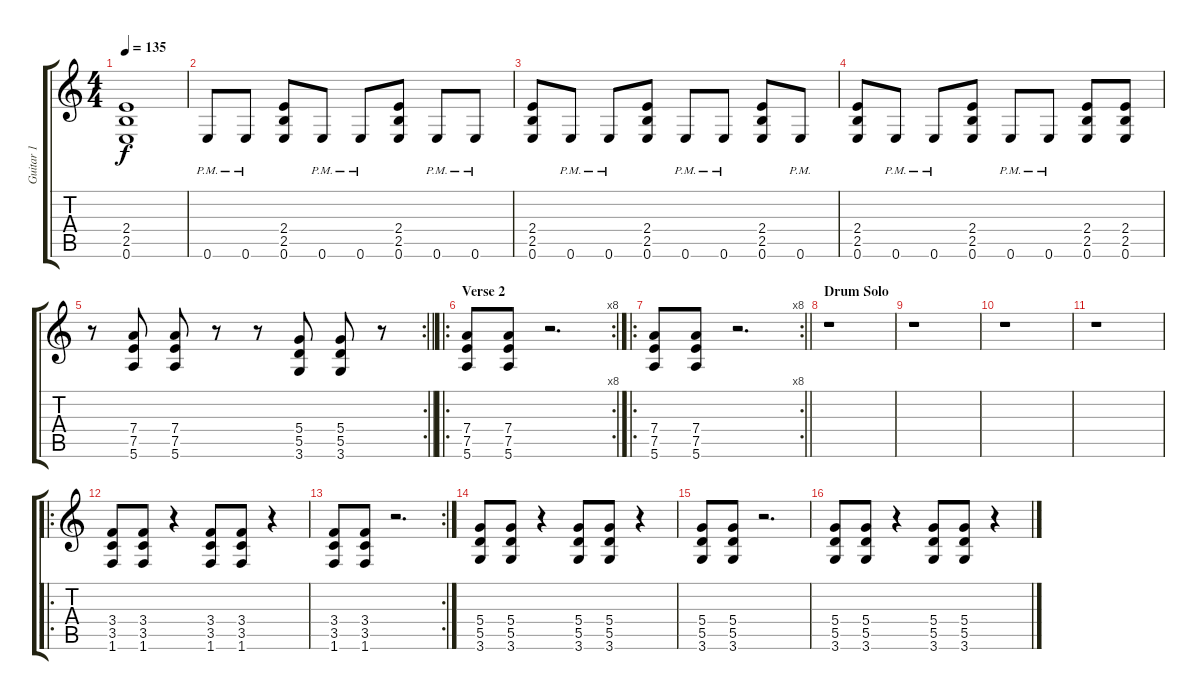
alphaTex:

\track ("Guitar 1" "Guitar 1") {instrument distortionguitar}
\staff {score tabs}
\tuning (E4 B3 G3 D3 A2 E2) {hide}
\ts (4 4)
\tempo 135
\clef g2
\ks c
(2.4 2.5 0.6).1{dy f} |
0.6{pm}.8 0.6{pm}.8 (2.4 2.5 0.6).8 0.6{pm}.8 0.6{pm}.8 (2.4 2.5 0.6).8 0.6{pm}.8 0.6{pm}.8 |
(2.4 2.5 0.6).8 0.6{pm}.8 0.6{pm}.8 (2.4 2.5 0.6).8 0.6{pm}.8 0.6{pm}.8 (2.4 2.5 0.6).8 0.6{pm}.8 |
(2.4 2.5 0.6).8 0.6{pm}.8 0.6{pm}.8 (2.4 2.5 0.6).8 0.6{pm}.8 0.6{pm}.8 (2.4 2.5 0.6).8 (2.4 2.5 0.6).8 |
\rc 2
\barLineRight lightlight
r.8 (7.4 7.5 5.6).8 (7.4 7.5 5.6).8 r.8 r.8 (5.4 5.5 3.6).8 (5.4 5.5 3.6).8 r.8 |
\ro
\rc 8
\section ("" "Verse 2")
(7.4 7.5 5.6).8 (7.4 7.5 5.6).8 r.2{d} |
\ro
\rc 8
\barLineRight lightlight
(7.4 7.5 5.6).8 (7.4 7.5 5.6).8 r.2{d} |
\section ("" "Drum Solo")
r.1 |
r.1 |
r.1 |
r.1 |
\ro
(3.4 3.5 1.6).8 (3.4 3.5 1.6).8 r.4 (3.4 3.5 1.6).8 (3.4 3.5 1.6).8 r.4 |
\rc 2
(3.4 3.5 1.6).8 (3.4 3.5 1.6).8 r.2{d} |
(5.4 5.5 3.6).8 (5.4 5.5 3.6).8 r.4 (5.4 5.5 3.6).8 (5.4 5.5 3.6).8 r.4 |
(5.4 5.5 3.6).8 (5.4 5.5 3.6).8 r.2{d} |
(5.4 5.5 3.6).8 (5.4 5.5 3.6).8 r.4 (5.4 5.5 3.6).8 (5.4 5.5 3.6).8 r.4
